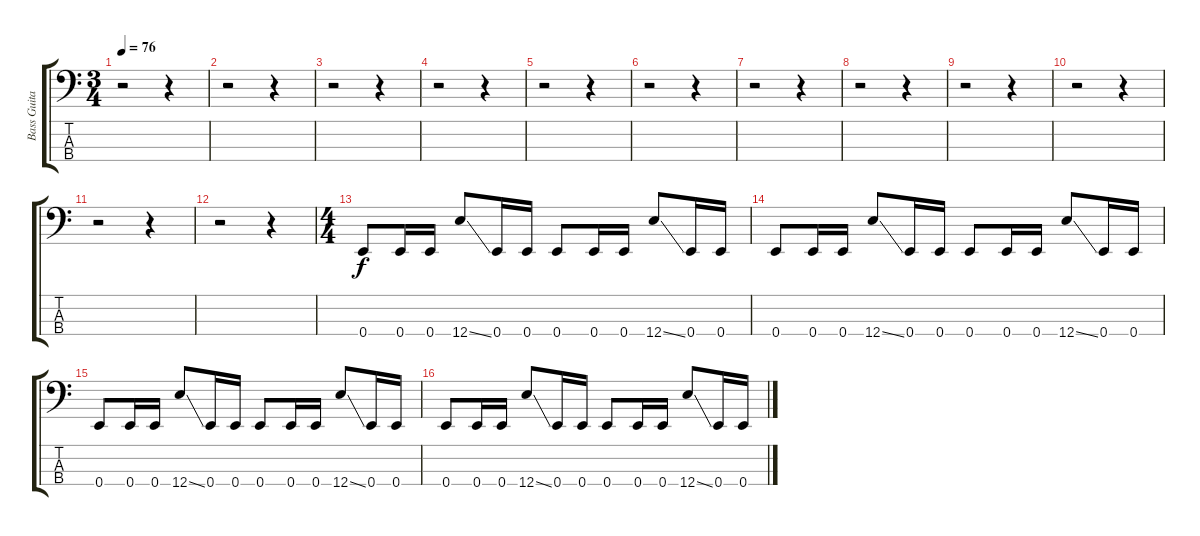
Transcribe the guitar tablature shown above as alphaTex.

\track ("Bass Guitar" "Bass Guita") {instrument electricbassfinger}
\staff {score tabs}
\tuning (G2 D2 A1 E1) {hide}
\ts (3 4)
\tempo 76
\clef f4
\ks c
r.2{dy f instrument electricbassfinger} r.4 |
r.2 r.4 |
r.2 r.4 |
r.2 r.4 |
r.2 r.4 |
r.2 r.4 |
r.2 r.4 |
r.2 r.4 |
r.2 r.4 |
r.2 r.4 |
r.2 r.4 |
r.2 r.4 |
\ts (4 4)
0.4.8 0.4.16 0.4.16 12.4{ss}.8 0.4.16 0.4.16 0.4.8 0.4.16 0.4.16 12.4{ss}.8 0.4.16 0.4.16 |
0.4.8 0.4.16 0.4.16 12.4{ss}.8 0.4.16 0.4.16 0.4.8 0.4.16 0.4.16 12.4{ss}.8 0.4.16 0.4.16 |
0.4.8 0.4.16 0.4.16 12.4{ss}.8 0.4.16 0.4.16 0.4.8 0.4.16 0.4.16 12.4{ss}.8 0.4.16 0.4.16 |
0.4.8 0.4.16 0.4.16 12.4{ss}.8 0.4.16 0.4.16 0.4.8 0.4.16 0.4.16 12.4{ss}.8 0.4.16 0.4.16
